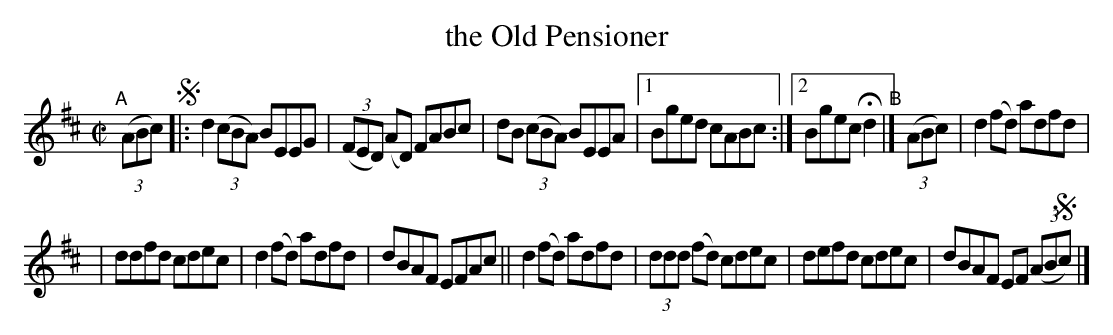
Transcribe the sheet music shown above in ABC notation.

X:1
T: the Old Pensioner
M: C|
L: 1/8
K: D
"^A"[|] (3(ABc) !segno!\
|: d2 (3(cBA) BEEG | (3(FED) (AD) FABc | dB (3(cBA) BEEA |\
[1 Bged cABc :|[2 Bgec Hd2 "^B"|] (3(ABc) | d2(fd) adfd |
|  ddfd cdec | d2(fd) adfd | dBAF EFAc \
|| d2(fd) adfd | (3ddd (fd) cdec | defd cdec | dBAF EF (3(AB!segno!c) |]
